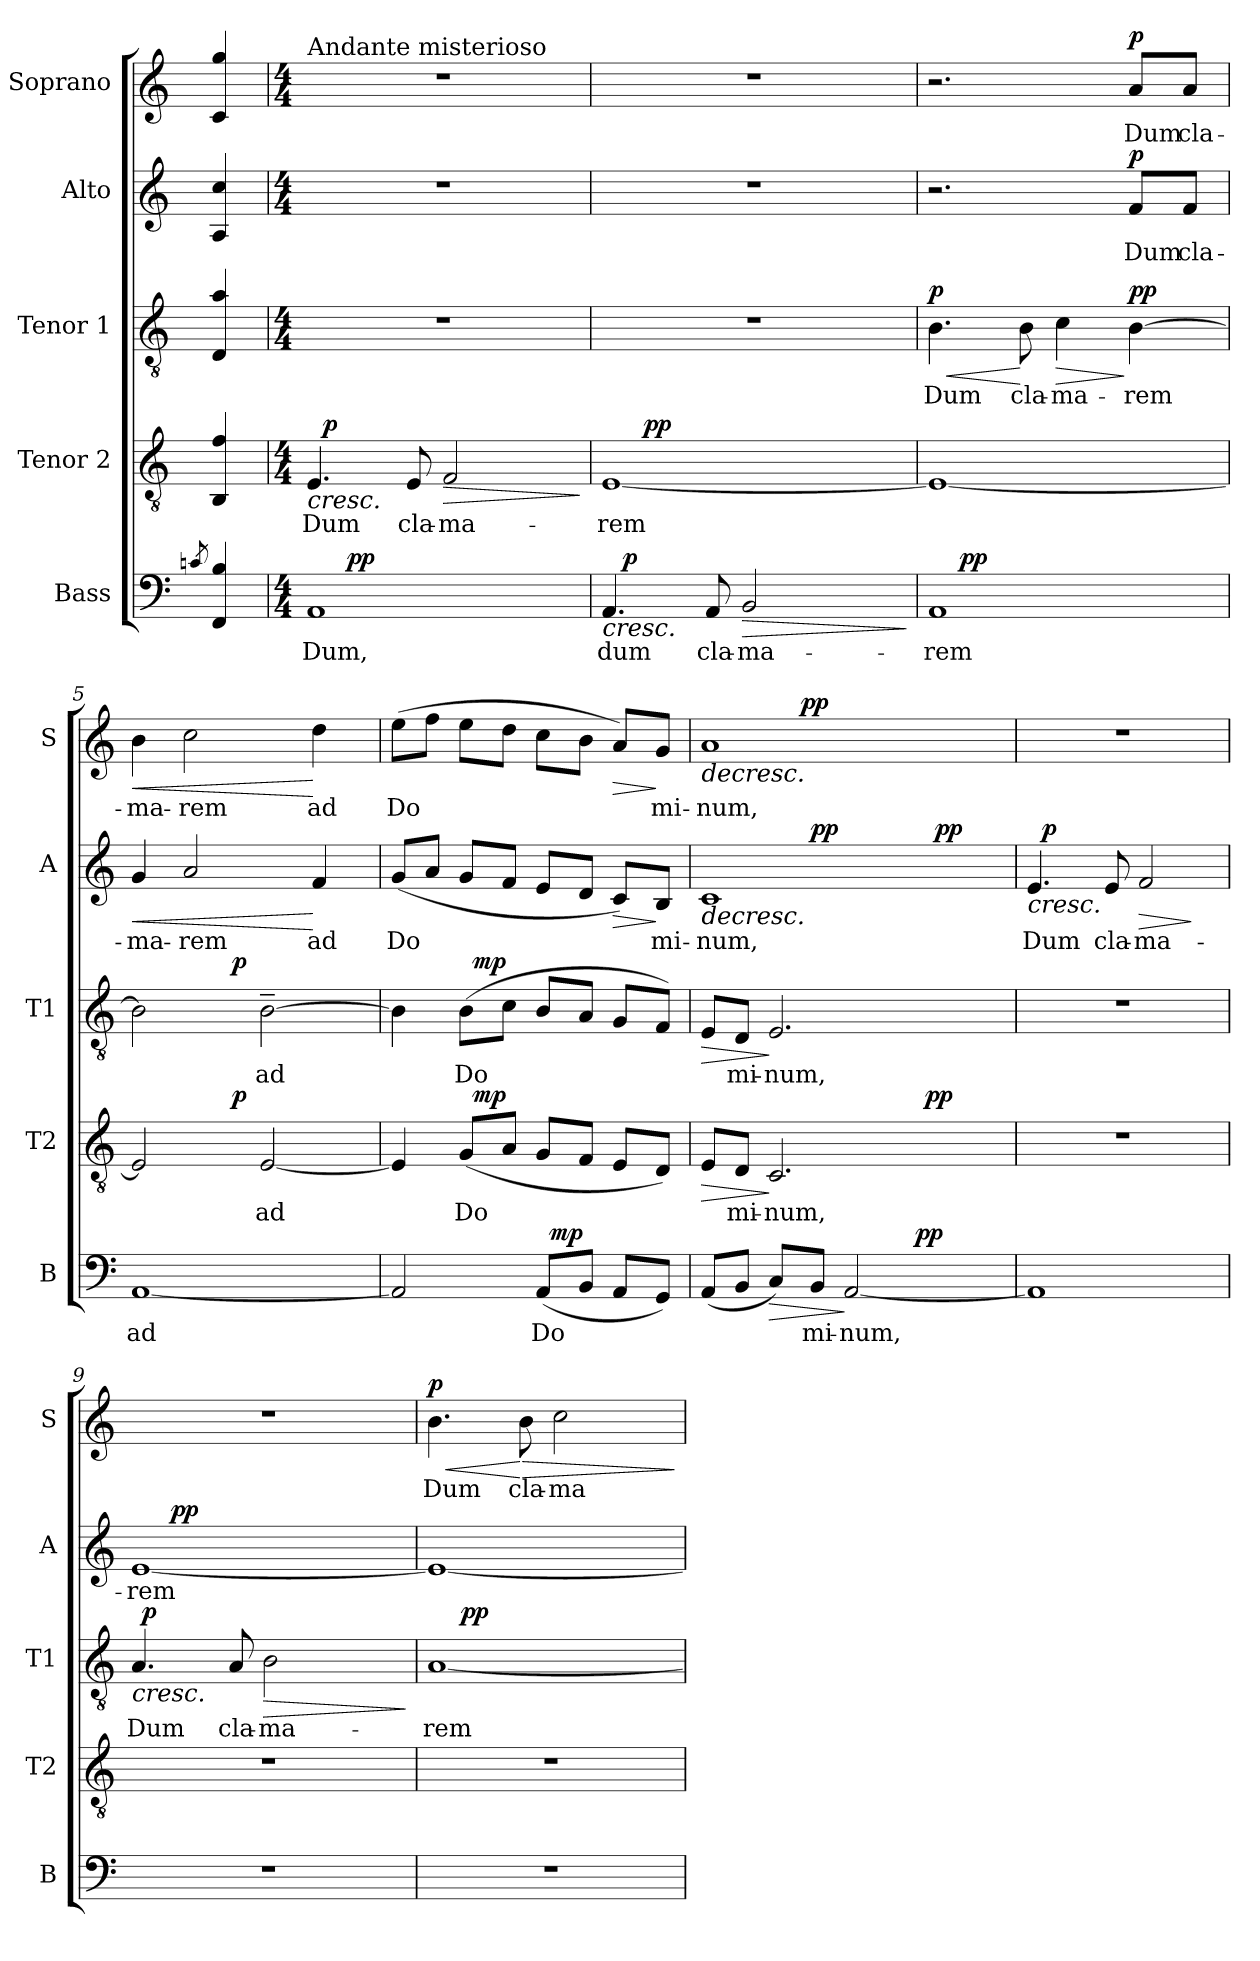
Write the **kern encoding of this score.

**kern	**text	**dynam	**kern	**text	**dynam	**kern	**text	**dynam	**kern	**text	**dynam	**kern	**text	**dynam
*part5	*part5	*part5	*part4	*part4	*part4	*part3	*part3	*part3	*part2	*part2	*part2	*part1	*part1	*part1
*staff5	*staff5	*staff5	*staff4	*staff4	*staff4	*staff3	*staff3	*staff3	*staff2	*staff2	*staff2	*staff1	*staff1	*staff1
*I"Bass	*	*	*I"Tenor 2	*	*	*I"Tenor 1	*	*	*I"Alto	*	*	*I"Soprano	*	*
*I'B	*	*	*I'T2	*	*	*I'T1	*	*	*I'A	*	*	*I'S	*	*
!!LO:PB:g=z
*stria5	*	*	*stria5	*	*	*stria5	*	*	*stria5	*	*	*stria5	*	*
*clefF4	*	*	*clefGv2	*	*	*clefGv2	*	*	*clefG2	*	*	*clefG2	*	*
*k[]	*	*	*k[]	*	*	*k[]	*	*	*k[]	*	*	*k[]	*	*
*C:	*	*	*C:	*	*	*C:	*	*	*C:	*	*	*C:	*	*
=1	=1	=1	=1	=1	=1	=1	=1	=1	=1	=1	=1	=1	=1	=1
8qcn/	.	.	.	.	.	.	.	.	.	.	.	.	.	.
!	!LO:LY:b:cj	!	!	!LO:LY:b:cj	!	!	!LO:LY:b:cj	!	!	!LO:LY:b:cj	!	!	!LO:LY:b:cj	!
4B/ 4FF/	.	.	4f/ 4BB/	.	.	4a/ 4D/	.	.	4cc/ 4A/	.	.	4gg/ 4c/	.	.
=2!	=2!	=2!	=2!	=2!	=2!	=2!	=2!	=2!	=2!	=2!	=2!	=2!	=2!	=2!
*M4/4	*	*	*M4/4	*	*	*M4/4	*	*	*M4/4	*	*	*M4/4	*	*
!	!	!	!	!	!	!	!	!	!	!	!	!LO:TX:a:t=Andante misterioso	!	!
!	!LO:LY:b:cj	!	!	!LO:LY:b:cj	!LO:HP:b	!	!	!	!	!	!	!	!	!
*^	*	*	*^	*	*	*	*	*	*	*	*	*	*	*
1AA	16.ryy	Dum,	.	4.E/	32ryy	Dum	<	1r	.	.	1r	.	.	1r	.	.
!	!	!	!	!	!	!	!LO:DY:a	!	!	!	!	!	!	!	!	!
.	.	.	.	.	2ryy	.	p	.	.	.	.	.	.	.	.	.
!	!	!	!LO:DY:a	!	!	!	!	!	!	!	!	!	!	!	!	!
.	2ryy	.	pp	.	.	.	.	.	.	.	.	.	.	.	.	.
!	!	!	!	!	!	!LO:LY:b:cj	!	!	!	!	!	!	!	!	!	!
.	.	.	.	8E/	.	cla-	[	.	.	.	.	.	.	.	.	.
!	!	!	!	!	!	!LO:LY:b:cj	!LO:HP:b	!	!	!	!	!	!	!	!	!
.	.	.	.	2F/	.	-ma-	>	.	.	.	.	.	.	.	.	.
.	.	.	.	.	4...ryy	.	.	.	.	.	.	.	.	.	.	.
.	4ryy	.	.	.	.	.	.	.	.	.	.	.	.	.	.	.
.	8ryy	.	.	.	.	.	.	.	.	.	.	.	.	.	.	.
.	32ryy	.	.	.	.	.	.	.	.	.	.	.	.	.	.	.
.	.	.	.	.	.	.	]	.	.	.	.	.	.	.	.	.
=3	=3	=3	=3	=3	=3	=3	=3	=3	=3	=3	=3	=3	=3	=3	=3	=3
!	!	!LO:LY:b:cj	!LO:HP:b	!	!	!LO:LY:b:cj	!	!	!	!	!	!	!	!	!	!
4.AA/	32.ryy	dum	<	[<1E	16ryy	-rem	.	1r	.	.	1r	.	.	1r	.	.
!	!	!	!LO:DY:a	!	!	!	!	!	!	!	!	!	!	!	!	!
.	2ryy	.	p	.	.	.	.	.	.	.	.	.	.	.	.	.
.	.	.	.	.	64ryy	.	.	.	.	.	.	.	.	.	.	.
!	!	!	!	!	!	!	!LO:DY:a	!	!	!	!	!	!	!	!	!
.	.	.	.	.	2ryy	.	pp	.	.	.	.	.	.	.	.	.
!	!	!LO:LY:b:cj	!	!	!	!	!	!	!	!	!	!	!	!	!	!
8AA/	.	cla-	[	.	.	.	.	.	.	.	.	.	.	.	.	.
!	!	!LO:LY:b:cj	!LO:HP:b	!	!	!	!	!	!	!	!	!	!	!	!	!
2BB/	.	-ma-	>	.	.	.	.	.	.	.	.	.	.	.	.	.
.	4ryy	.	.	.	.	.	.	.	.	.	.	.	.	.	.	.
.	.	.	.	.	4ryy	.	.	.	.	.	.	.	.	.	.	.
.	8ryy	.	.	.	.	.	.	.	.	.	.	.	.	.	.	.
.	.	.	.	.	8ryy	.	.	.	.	.	.	.	.	.	.	.
.	16ryy	.	.	.	.	.	.	.	.	.	.	.	.	.	.	.
.	.	.	.	.	32.ryy	.	.	.	.	.	.	.	.	.	.	.
.	64ryy	.	.	.	.	.	.	.	.	.	.	.	.	.	.	.
.	.	.	]	.	.	.	.	.	.	.	.	.	.	.	.	.
=4	=4	=4	=4	=4	=4	=4	=4	=4	=4	=4	=4	=4	=4	=4	=4	=4
!	!	!LO:LY:b:cj	!	!	!	!LO:LY:b:cj	!	!	!LO:LY:b:cj	!LO:HP:b	!	!	!	!	!	!
!	!	!	!	!	!	!	!	!	!	!LO:DY:n=1:a	!	!	!	!	!	!
*	*	*	*	*v	*v	*	*	*	*	*	*	*	*	*	*	*
1AA	16.ryy	-rem	.	1E_<	.	.	4.B\	Dum	< p	2.r	.	.	2.r	.	.
!	!	!	!LO:DY:a	!	!	!	!	!	!	!	!	!	!	!	!
.	2ryy	.	pp	.	.	.	.	.	.	.	.	.	.	.	.
!	!	!	!	!	!	!	!	!LO:LY:b:cj	!	!	!	!	!	!	!
.	.	.	.	.	.	.	8B\	cla-	[	.	.	.	.	.	.
!	!	!	!	!	!	!	!	!LO:LY:b:cj	!LO:HP:b	!	!	!	!	!	!
.	.	.	.	.	.	.	4c\	-ma-	>	.	.	.	.	.	.
.	4ryy	.	.	.	.	.	.	.	.	.	.	.	.	.	.
!	!	!	!	!	!	!	!	!LO:LY:b:cj	!LO:DY:n=2:a	!	!LO:LY:b:cj	!LO:DY:a	!	!LO:LY:b:cj	!LO:DY:a
.	.	.	.	.	.	.	[>4B\	-rem	] pp	8f/L	Dum	p	8a/L	Dum	p
.	8ryy	.	.	.	.	.	.	.	.	.	.	.	.	.	.
!	!	!	!	!	!	!	!	!	!	!	!LO:LY:b:cj	!	!	!LO:LY:b:cj	!
.	.	.	.	.	.	.	.	.	.	8f/J	cla-	.	8a/J	cla-	.
.	32ryy	.	.	.	.	.	.	.	.	.	.	.	.	.	.
=5	=5	=5	=5	=5	=5	=5	=5	=5	=5	=5	=5	=5	=5	=5	=5
!	!	!LO:LY:b:cj	!	!	!LO:LY:b:cj	!	!	!LO:LY:b:cj	!	!	!LO:LY:b:cj	!LO:HP:b	!	!LO:LY:b:cj	!LO:HP:b
*v	*v	*	*	*^	*	*	*^	*	*	*	*	*	*	*	*
[<1AA	ad	.	2E/]	4ryy	.	.	2B\]	4ryy	.	.	4g/	-ma-	<	4b\	-ma-	<
!	!	!	!	!	!	!	!	!	!	!	!	!LO:LY:b:cj	!	!	!LO:LY:b:cj	!
.	.	.	.	8ryy	.	.	.	8ryy	.	.	2a/	-rem	.	2cc\	-rem	.
.	.	.	.	32ryy	.	.	.	32ryy	.	.	.	.	.	.	.	.
!	!	!	!	!	!	!LO:DY:a	!	!	!	!LO:DY:a	!	!	!	!	!	!
.	.	.	.	2ryy	.	p	.	2ryy	.	p	.	.	.	.	.	.
!	!	!	!	!	!LO:LY:b:cj	!	!	!	!LO:LY:b:cj	!	!	!	!	!	!	!
.	.	.	[<2E/	.	ad	.	[>2B~>\	.	ad	.	.	.	.	.	.	.
!	!	!	!	!	!	!	!	!	!	!	!	!LO:LY:b:cj	!	!	!LO:LY:b:cj	!
.	.	.	.	.	.	.	.	.	.	.	4f/	ad	[	4dd\	ad	[
.	.	.	.	16.ryy	.	.	.	16.ryy	.	.	.	.	.	.	.	.
=6	=6	=6	=6	=6	=6	=6	=6	=6	=6	=6	=6	=6	=6	=6	=6	=6
!	!LO:LY:b:cj	!	!	!	!LO:LY:b:cj	!	!	!	!LO:LY:b:cj	!	!	!LO:LY:b:cj	!	!	!LO:LY:b:cj	!
*^	*	*	*	*	*	*	*	*	*	*	*	*	*	*	*	*
2AA/]	2ryy	.	.	4E/]	4ryy	.	.	4B\]	4ryy	.	.	(<8g/L	Do-	.	(>8ee\L	Do-	.
!	!	!	!	!	!	!	!	!	!	!	!	!	!LO:LY:b:cj	!	!	!LO:LY:b:cj	!
.	.	.	.	.	.	.	.	.	.	.	.	8a/J	--	.	8ff\J	--	.
!	!	!	!	!	!	!LO:LY:b:cj	!	!	!	!LO:LY:b:cj	!	!	!LO:LY:b:cj	!	!	!LO:LY:b:cj	!
.	.	.	.	(<8G/L	32ryy	Do-	.	(>8B\L	32ryy	Do-	.	8g/L	--	.	8ee\L	--	.
!	!	!	!	!	!	!	!LO:DY:a	!	!	!	!LO:DY:a	!	!	!	!	!	!
.	.	.	.	.	2ryy	.	mp	.	2ryy	.	mp	.	.	.	.	.	.
!	!	!	!	!	!	!LO:LY:b:cj	!	!	!	!LO:LY:b:cj	!	!	!LO:LY:b:cj	!	!	!LO:LY:b:cj	!
.	.	.	.	8A/J	.	--	.	8c\J	.	--	.	8f/J	--	.	8dd\J	--	.
!	!	!LO:LY:b:cj	!	!	!	!LO:LY:b:cj	!	!	!	!LO:LY:b:cj	!	!	!LO:LY:b:cj	!	!	!LO:LY:b:cj	!
(<8AA/L	32ryy	Do-	.	8G/L	.	--	.	8B/L	.	--	.	8e/L	--	.	8cc\L	--	.
!	!	!	!LO:DY:a	!	!	!	!	!	!	!	!	!	!	!	!	!	!
.	4...ryy	.	mp	.	.	.	.	.	.	.	.	.	.	.	.	.	.
!	!	!LO:LY:b:cj	!	!	!	!LO:LY:b:cj	!	!	!	!LO:LY:b:cj	!	!	!LO:LY:b:cj	!	!	!LO:LY:b:cj	!
8BB/J	.	--	.	8F/J	.	--	.	8A/J	.	--	.	8d/J	--	.	8b\J	--	.
!	!	!LO:LY:b:cj	!	!	!	!LO:LY:b:cj	!	!	!	!LO:LY:b:cj	!	!	!LO:LY:b:cj	!LO:HP:b	!	!LO:LY:b:cj	!LO:HP:b
8AA/L	.	--	.	8E/L	.	--	.	8G/L	.	--	.	8c/L)	--	>	8a/L)	--	>
.	.	.	.	.	8..ryy	.	.	.	8..ryy	.	.	.	.	.	.	.	.
!	!	!LO:LY:b:cj	!	!	!	!LO:LY:b:cj	!	!	!	!LO:LY:b:cj	!	!	!LO:LY:b:cj	!	!	!LO:LY:b:cj	!
8GG/J)	.	--	.	8D/J)	.	--	.	8F/J)	.	--	.	8B/J	-mi-	]	8g/J	-mi-	]
!!LO:PB:g=z
=7	=7	=7	=7	=7	=7	=7	=7	=7	=7	=7	=7	=7	=7	=7	=7	=7	=7
!	!	!LO:LY:b:cj	!	!	!	!LO:LY:b:cj	!LO:HP:b	!	!	!LO:LY:b:cj	!LO:HP:b	!	!LO:LY:b:cj	!LO:HP:b	!	!LO:LY:b:cj	!LO:HP:b
*	*	*	*	*	*	*	*	*	*	*	*	*^	*	*	*^	*	*
*	*	*	*	*	*	*	*	*v	*v	*	*	*	*^	*	*	*	*	*	*
(<8AA/L	2ryy	--	.	8E/L	2ryy	--	>	8E/L	--	>	1c	4.ryy	2ryy	-num,	>	1a	4ryy	-num,	>
!	!	!LO:LY:b:cj	!	!	!	!LO:LY:b:cj	!	!	!LO:LY:b:cj	!	!	!	!	!	!	!	!	!	!
8BB/J	.	--	.	8D/J	.	-mi-	.	8D/J	-mi-	.	.	.	.	.	.	.	.	.	.
!	!	!LO:LY:b:cj	!LO:HP:b	!	!	!LO:LY:b:cj	!	!	!LO:LY:b:cj	!	!	!	!	!	!	!	!	!	!
8C/L)	.	--	>	2.C/	.	-num,	]	2.E/	-num,	]	.	.	.	.	.	.	16..ryy	.	.
!	!	!	!	!	!	!	!	!	!	!	!	!	!	!	!	!	!	!	!LO:DY:a
.	.	.	.	.	.	.	.	.	.	.	.	.	.	.	.	.	2ryy	.	pp
!	!	!LO:LY:b:cj	!	!	!	!	!	!	!	!	!	!	!	!	!LO:DY:a	!	!	!	!
8BB/J	.	-mi-	.	.	.	.	.	.	.	.	.	2ryy	.	.	pp	.	.	.	.
!	!	!LO:LY:b:cj	!	!	!	!	!	!	!	!	!	!	!	!	!	!	!	!	!
[<2AA/	4ryy	-num,	]	.	4ryy	.	.	.	.	.	.	.	4ryy	.	.	.	.	.	.
.	32.ryy	.	.	.	16ryy	.	.	.	.	.	.	.	16ryy	.	.	.	.	.	.
!	!	!	!LO:DY:a	!	!	!	!	!	!	!	!	!	!	!	!	!	!	!	!
.	8ryy	.	pp	.	.	.	.	.	.	.	.	.	.	.	.	.	.	.	.
!	!	!	!	!	!	!	!LO:DY:a	!	!	!	!	!	!	!	!	!	!	!	!
.	.	.	.	.	8.ryy	.	pp	.	.	.	.	.	64ryy	.	.	.	.	.	.
!	!	!	!	!	!	!	!	!	!	!	!	!	!	!	!LO:DY:b	!	!	!	!
.	.	.	.	.	.	.	.	.	.	.	.	.	8ryy	.	pp	.	.	.	.
.	.	.	.	.	.	.	.	.	.	.	.	.	.	.	.	.	8ryy	.	.
.	.	.	.	.	.	.	.	.	.	.	.	8ryy	.	.	.	.	.	.	.
.	16ryy	.	.	.	.	.	.	.	.	.	.	.	.	.	.	.	.	.	.
.	.	.	.	.	.	.	.	.	.	.	.	.	32.ryy	.	.	.	.	.	.
.	64ryy	.	.	.	.	.	.	.	.	.	.	.	.	.	.	.	64ryy	.	.
.	.	.	.	.	.	.	.	.	.	.	.	.	.	.	]	.	.	.	]
=8	=8	=8	=8	=8	=8	=8	=8	=8	=8	=8	=8	=8	=8	=8	=8	=8	=8	=8	=8
!	!	!LO:LY:b:cj	!	!	!	!	!	!	!	!	!	!	!	!LO:LY:b:cj	!LO:HP:b	!	!	!	!
*v	*v	*	*	*	*	*	*	*	*	*	*	*v	*v	*	*	*v	*v	*	*
*	*	*	*v	*v	*	*	*	*	*	*	*	*	*	*	*	*
1AA]	.	.	1r	.	.	1r	.	.	4.e/	32ryy	Dum	<	1r	.	.
!	!	!	!	!	!	!	!	!	!	!	!	!LO:DY:a	!	!	!
.	.	.	.	.	.	.	.	.	.	2ryy	.	p	.	.	.
!	!	!	!	!	!	!	!	!	!	!	!LO:LY:b:cj	!	!	!	!
.	.	.	.	.	.	.	.	.	8e/	.	cla-	[	.	.	.
!	!	!	!	!	!	!	!	!	!	!	!LO:LY:b:cj	!LO:HP:b	!	!	!
.	.	.	.	.	.	.	.	.	2f/	.	-ma-	>	.	.	.
.	.	.	.	.	.	.	.	.	.	4...ryy	.	.	.	.	.
.	.	.	.	.	.	.	.	.	.	.	.	]	.	.	.
=9	=9	=9	=9	=9	=9	=9	=9	=9	=9	=9	=9	=9	=9	=9	=9
!	!	!	!	!	!	!	!LO:LY:b:cj	!LO:HP:b	!	!	!LO:LY:b:cj	!	!	!	!
*	*	*	*	*	*	*^	*	*	*	*	*	*	*	*	*
1r	.	.	1r	.	.	4.A/	64ryy	Dum	<	[<1e	16ryy	-rem	.	1r	.	.
!	!	!	!	!	!	!	!	!	!LO:DY:a	!	!	!	!	!	!	!
.	.	.	.	.	.	.	2ryy	.	p	.	.	.	.	.	.	.
.	.	.	.	.	.	.	.	.	.	.	64ryy	.	.	.	.	.
!	!	!	!	!	!	!	!	!	!	!	!	!	!LO:DY:a	!	!	!
.	.	.	.	.	.	.	.	.	.	.	2ryy	.	pp	.	.	.
!	!	!	!	!	!	!	!	!LO:LY:b:cj	!	!	!	!	!	!	!	!
.	.	.	.	.	.	8A/	.	cla-	[	.	.	.	.	.	.	.
!	!	!	!	!	!	!	!	!LO:LY:b:cj	!LO:HP:b	!	!	!	!	!	!	!
.	.	.	.	.	.	2B\	.	-ma-	>	.	.	.	.	.	.	.
.	.	.	.	.	.	.	4ryy	.	.	.	.	.	.	.	.	.
.	.	.	.	.	.	.	.	.	.	.	4ryy	.	.	.	.	.
.	.	.	.	.	.	.	8...ryy	.	.	.	.	.	.	.	.	.
.	.	.	.	.	.	.	.	.	.	.	8ryy	.	.	.	.	.
.	.	.	.	.	.	.	.	.	.	.	32.ryy	.	.	.	.	.
.	.	.	.	.	.	.	.	.	]	.	.	.	.	.	.	.
=10	=10	=10	=10	=10	=10	=10	=10	=10	=10	=10	=10	=10	=10	=10	=10	=10
!	!	!	!	!	!	!	!	!LO:LY:b:cj	!	!	!	!LO:LY:b:cj	!	!	!LO:LY:b:cj	!LO:HP:b
!	!	!	!	!	!	!	!	!	!	!	!	!	!	!	!	!LO:DY:n=1:a
*	*	*	*	*	*	*	*	*	*	*v	*v	*	*	*	*	*
1r	.	.	1r	.	.	[<1A	16ryy	-rem	.	1e_<	.	.	4.b\	Dum	< p
.	.	.	.	.	.	.	64ryy	.	.	.	.	.	.	.	.
!	!	!	!	!	!	!	!	!	!LO:DY:a	!	!	!	!	!	!
.	.	.	.	.	.	.	2ryy	.	pp	.	.	.	.	.	.
!	!	!	!	!	!	!	!	!	!	!	!	!	!	!LO:LY:b:cj	!LO:HP:n=1:b
.	.	.	.	.	.	.	.	.	.	.	.	.	8b\	cla-	[ >
!	!	!	!	!	!	!	!	!	!	!	!	!	!	!LO:LY:b:cj	!
.	.	.	.	.	.	.	.	.	.	.	.	.	2cc\	-ma-	.
.	.	.	.	.	.	.	4ryy	.	.	.	.	.	.	.	.
.	.	.	.	.	.	.	8ryy	.	.	.	.	.	.	.	.
.	.	.	.	.	.	.	32.ryy	.	.	.	.	.	.	.	.
.	.	.	.	.	.	.	.	.	.	.	.	.	.	.	]
*	*	*	*	*	*	*v	*v	*	*	*	*	*	*	*	*
=	=	=	=	=	=	=	=	=	=	=	=	=	=	=
*-	*-	*-	*-	*-	*-	*-	*-	*-	*-	*-	*-	*-	*-	*-
